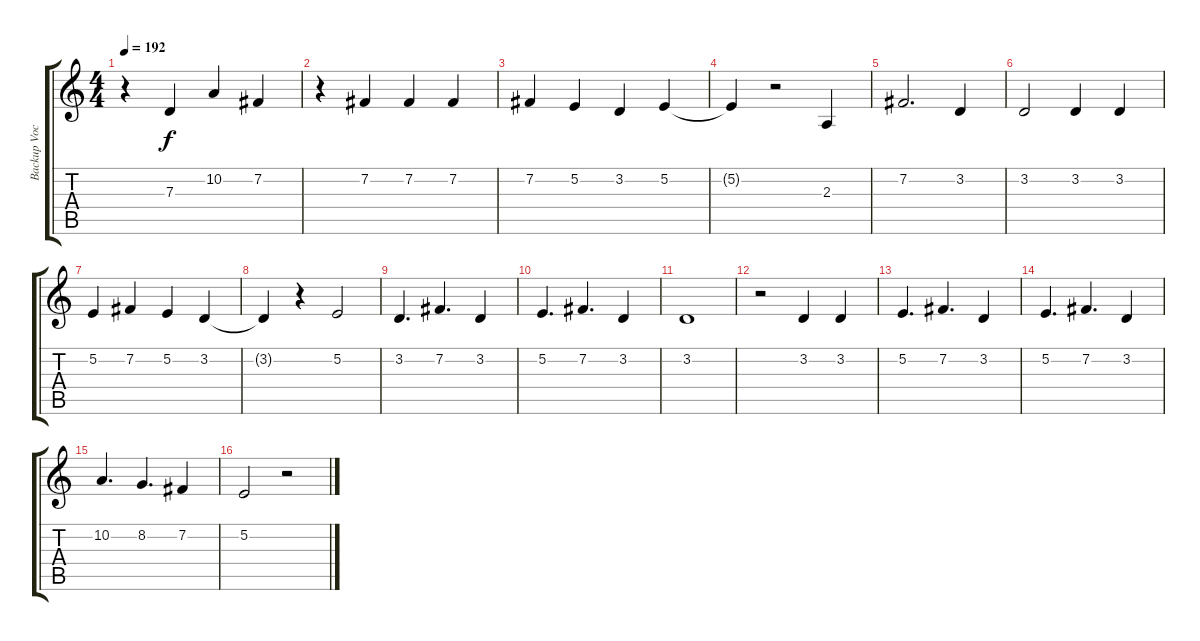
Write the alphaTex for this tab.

\track ("Backup Vocals" "Backup Voc") {instrument fx1rain}
\staff {score tabs}
\tuning (E4 B3 G3 D3 A2 E2) {hide}
\ts (4 4)
\tempo 192
\clef g2
\ks c
r.4{dy f} 7.3.4 10.2.4 7.2.4 |
r.4 7.2.4 7.2.4 7.2.4 |
7.2.4 5.2.4 3.2.4 5.2.4 |
5.2{t}.4 r.2 2.3.4 |
7.2.2{d} 3.2.4 |
3.2.2 3.2.4 3.2.4 |
5.2.4 7.2.4 5.2.4 3.2.4 |
3.2{t}.4 r.4 5.2.2 |
3.2.4{d} 7.2.4{d} 3.2.4 |
5.2.4{d} 7.2.4{d} 3.2.4 |
3.2.1 |
r.2 3.2.4 3.2.4 |
5.2.4{d} 7.2.4{d} 3.2.4 |
5.2.4{d} 7.2.4{d} 3.2.4 |
10.2.4{d} 8.2.4{d} 7.2.4 |
5.2.2 r.2
